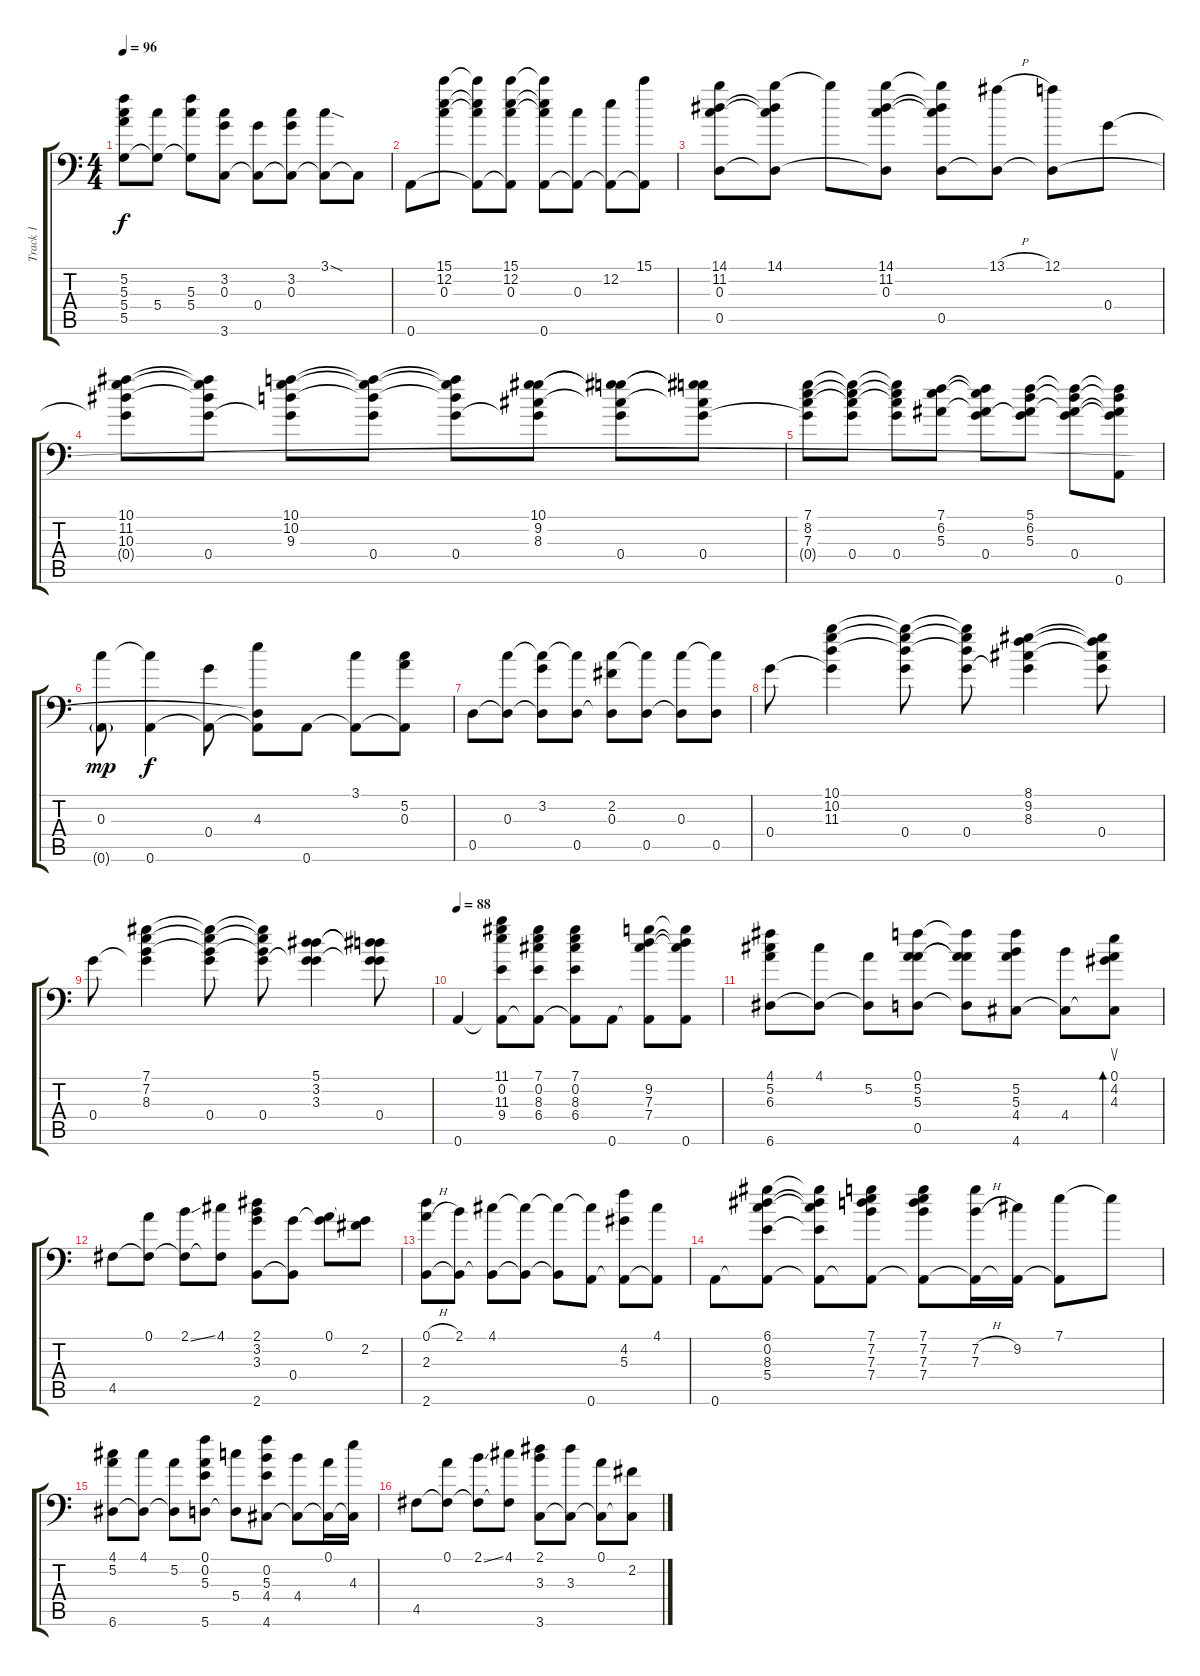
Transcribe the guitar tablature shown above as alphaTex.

\track ("Track 1" "Track 1") {instrument acousticguitarnylon}
\staff {score tabs}
\tuning (A3 E3 C4 G3 D2 A1) {hide}
\ts (4 4)
\tempo 96
\clef f4
\ks c
(5.2 5.3 5.4 5.5).8{dy f} (5.4 5.5{t}).8 (5.3 5.4 5.5{t}).8 (3.2 0.3 3.6).8 (0.4 3.6{t}).8 (3.2 0.3 3.6{t}).8 (3.1{sod} 3.6{t}).8 3.6{t}.8 |
0.6.8 (15.1 12.2 0.3).8 (15.1{t} 12.2{t} 0.3{t} 0.6{t}).8 (15.1 12.2 0.3 0.6{t}).8 (15.1{t} 12.2{t} 0.3{t} 0.6).8 (0.3 0.6{t}).8 (12.2 0.6{t}).8 (15.1 0.6{t}).8 |
(14.1 11.2 0.3 0.5).8 (14.1 11.2{t} 0.3{t} 0.5{t}).8 14.1{t}.8 (14.1 11.2 0.3 0.5{t}).8 (14.1{t} 11.2{t} 0.3{t} 0.5).8 (13.1{h} 0.5{t}).8 (12.1 0.5{t}).8 0.4.8 |
(10.1 11.2 10.3 0.4{t}).8 (10.1{t} 11.2{t} 10.3{t} 0.4).8 (10.1 10.2 9.3 0.4{t}).8 (10.1{t} 10.2{t} 9.3{t} 0.4).8 (10.1{t} 10.2{t} 9.3{t} 0.4).8 (10.1 9.2 8.3 0.4{t}).8 (10.1{t} 9.2{t} 8.3{t} 0.4).8 (10.1{t} 9.2{t} 8.3{t} 0.4).8 |
(7.1 8.2 7.3 0.4{t}).8 (7.1{t} 8.2{t} 7.3{t} 0.4).8 (7.1{t} 8.2{t} 7.3{t} 0.4).8 (7.1 6.2 5.3).8 (7.1{t} 6.2{t} 5.3{t} 0.4).8 (5.1 6.2 5.3 0.4{t}).8 (5.1{t} 6.2{t} 5.3{t} 0.4).8 (5.1{t} 6.2{t} 5.3{t} 0.4{t} 0.6).8 |
(0.3 0.6{g}).8{dy mp} (0.3{t} 0.6).4{dy f} (0.4 0.6{t}).8 (4.3 0.5{t} 0.6{t}).8 0.6.8 (3.1 0.6{t}).8 (5.2 0.3 0.6{t}).8 |
0.5.8 (0.3 0.5{t}).8 (3.2 0.3{t} 0.5{t}).8 (0.3{t} 0.5).8 (2.2 0.3 0.5{t}).8 (0.3{t} 0.5).8 (0.3 0.5{t}).8 (0.3{t} 0.5).8 |
0.4.8 (10.1 10.2 11.3 0.4{t}).4 (10.1{t} 10.2{t} 11.3{t} 0.4).8 (10.1{t} 10.2{t} 11.3{t} 0.4).8 (8.1 9.2 8.3 0.4{t}).4 (8.1{t} 9.2{t} 8.3{t} 0.4).8 |
0.4.8 (7.1 7.2 8.3 0.4{t}).4 (7.1{t} 7.2{t} 8.3{t} 0.4).8 (7.1{t} 7.2{t} 8.3{t} 0.4).8 (5.1 3.2 3.3 0.4{t}).4 (5.1{t} 3.2{t} 3.3{t} 0.4).8 |
\tempo 88
0.6.4 (11.1 0.2 11.3 9.4 0.6{t}).8 (7.1 0.2 8.3 6.4 0.6{t}).8 (7.1 0.2 8.3 6.4 0.6{t}).8 0.6.8 (9.2 7.3 7.4 0.6{t}).8 (9.2{t} 7.3{t} 7.4{t} 0.6).8 |
(4.1 5.2 6.3 6.6).8 (4.1 6.6{t}).8 (5.2 6.6{t}).8 (0.1 5.2 5.3 0.5).8 (0.1{t} 5.2{t} 5.3{t} 0.5{t}).8 (5.2 5.3 4.4 4.6).8 (4.4 4.6{t}).8 (0.1 4.2 4.3 4.6{t}).8{su bd 60} |
4.5.8 (0.1 4.5{t}).8 (2.1{ss} 4.5{t}).8 (4.1 4.5{t}).8 (2.1 3.2 3.3 2.6).8 (0.4 2.6{t}).8 (0.1 0.4{t}).8 (2.2 0.4{t}).8 |
(0.1{h} 2.3 2.6).8 (2.1 2.6{t}).8 (4.1 2.6{t}).8 (4.1{t} 2.6{t}).8 (4.1{t} 2.6{t}).8 (4.1{t} 0.6).8 (4.2 5.3 0.6{t}).8 (4.1 0.6{t}).8 |
0.6.8 (6.1 0.2 8.3 5.4 0.6{t}).8 (6.1{t} 0.2{t} 8.3{t} 5.4{t} 0.6{t}).8 (7.1 7.2 7.3 7.4 0.6{t}).8 (7.1 7.2 7.3 7.4 0.6{t}).8 (7.2{h} 7.3 0.6{t}).16 (9.2 0.6{t}).16 (7.1 0.6{t}).8 7.1{t}.8 |
(4.1 5.2 6.6).8 (4.1 6.6{t}).8 (5.2 6.6{t}).8 (0.1 0.2 5.3 5.6).8 (5.4 5.6{t}).8 (0.2 5.3 4.4 4.6).8 (4.4 4.6{t}).8 (0.1 4.6{t}).16 (4.3 4.6{t}).16 |
4.5.8 (0.1 4.5{t}).8 (2.1{ss} 4.5{t}).8 (4.1 4.5{t}).8 (2.1 3.3 3.6).8 (3.3 3.6{t}).8 (0.1 3.6{t}).8 (2.2 3.6{t}).8
